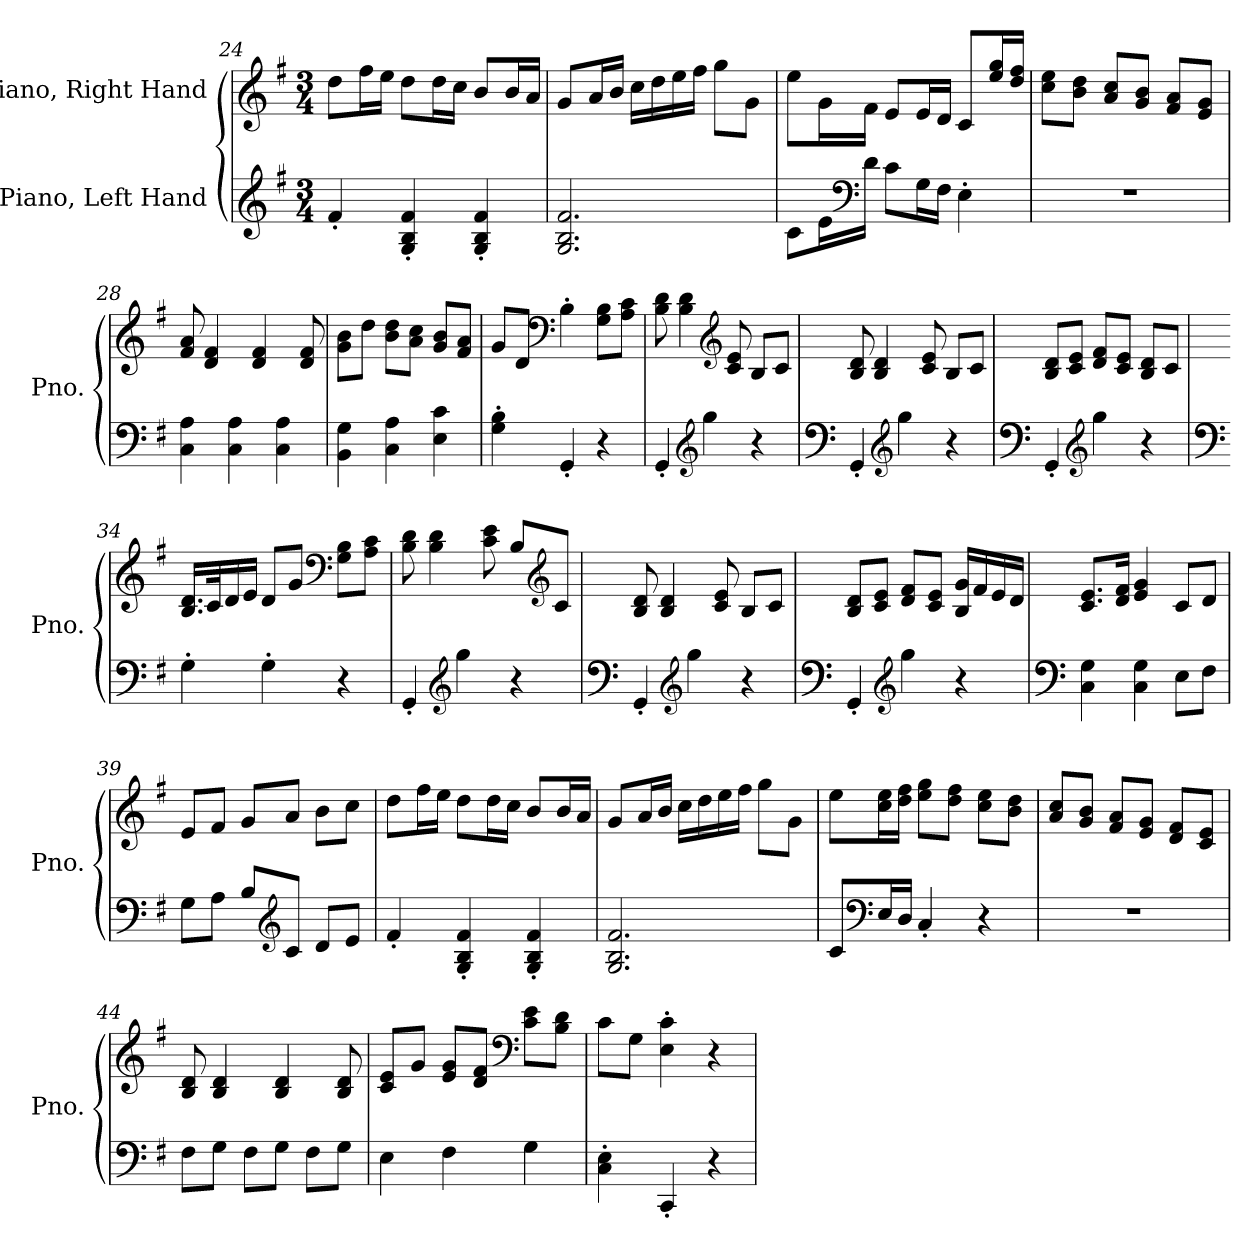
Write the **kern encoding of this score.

**kern	**kern
*part2	*part1
*staff2	*staff1
*I"Piano, Left Hand	*I"Piano, Right Hand
*I'Pno.	*I'Pno.
*clefG2	*clefG2
*k[f#]	*k[f#]
*M3/4	*M3/4
=24	=24
4f#'/	8dd\L
.	16ff#\L
.	16ee\JJ
4G/' 4B/' 4f#/'	8dd\L
.	16dd\L
.	16cc\JJ
4G/' 4B/' 4f#/'	8b/L
.	16b/L
.	16a/JJ
=25	=25
2.G/ 2.B/ 2.f#/	8g/L
.	16a/L
.	16b/JJ
.	16cc\LL
.	16dd\
.	16ee\
.	16ff#\JJ
.	8gg\L
.	8g\J
!!LO:LB:g=z
=26	=26
8c\L	8ee\L
16e\L	16g\L
*clefF4	*
16d\JJ	16f#\JJ
8c\L	8e/L
16G\L	16e/L
16F#\JJ	16d/JJ
4E'\	8c/L
.	16ee/ 16gg/L
.	16dd/ 16ff#/JJ
=27	=27
2.r	8cc\ 8ee\L
.	8b\ 8dd\J
.	8a/ 8cc/L
.	8g/ 8b/J
.	8f#/ 8a/L
.	8e/ 8g/J
=28	=28
4C\ 4A\	8f#/ 8a/
.	4d/ 4f#/
4C\ 4A\	.
.	4d/ 4f#/
4C\ 4A\	.
.	8d/ 8f#/
=29	=29
4BB\ 4G\	8g\ 8b\L
.	8dd\J
4C\ 4A\	8b\ 8dd\L
.	8a\ 8cc\J
4E\ 4c\	8g/ 8b/L
.	8f#/ 8a/J
=30	=30
4G\' 4B\'	8g/L
.	8d/J
*	*clefF4
4GG'/	4B'\
4r	8G\ 8B\L
.	8A\ 8c\J
!!LO:PB:g=z
=31	=31
4GG'/	8B\ 8d\
.	4B\ 4d\
*clefG2	*
4gg\	.
*	*clefG2
.	8c/ 8e/
4r	8B/L
.	8c/J
=32	=32
*clefF4	*
4GG'/	8B/ 8d/
.	4B/ 4d/
*clefG2	*
4gg\	.
.	8c/ 8e/
4r	8B/L
.	8c/J
=33	=33
*clefF4	*
4GG'/	8B/ 8d/L
.	8c/ 8e/J
*clefG2	*
4gg\	8d/ 8f#/L
.	8c/ 8e/J
4r	8B/ 8d/L
.	8c/J
=34	=34
*clefF4	*
4G'\	16.B/ 16.d/LL
.	32c/K
.	16d/
.	16e/JJ
4G'\	8d/L
.	8g/J
*	*clefF4
4r	8G\ 8B\L
.	8A\ 8c\J
!!LO:LB:g=z
=35	=35
4GG'/	8B\ 8d\
.	4B\ 4d\
*clefG2	*
4gg\	.
.	8c\ 8e\
4r	8B/L
*	*clefG2
.	8c/J
=36	=36
*clefF4	*
4GG'/	8B/ 8d/
.	4B/ 4d/
*clefG2	*
4gg\	.
.	8c/ 8e/
4r	8B/L
.	8c/J
=37	=37
*clefF4	*
4GG'/	8B/ 8d/L
.	8c/ 8e/J
*clefG2	*
4gg\	8d/ 8f#/L
.	8c/ 8e/J
4r	16B/ 16g/LL
.	16f#/
.	16e/
.	16d/JJ
=38	=38
*clefF4	*
4C\ 4G\	8.c/ 8.e/L
.	16d/ 16f#/Jk
4C\ 4G\	4e/ 4g/
8E\L	8c/L
8F#\J	8d/J
!!LO:LB:g=z
=39	=39
8G\L	8e/L
8A\J	8f#/J
8B/L	8g/L
*clefG2	*
8c/J	8a/J
8d/L	8b\L
8e/J	8cc\J
=40	=40
4f#'/	8dd\L
.	16ff#\L
.	16ee\JJ
4G/' 4B/' 4f#/'	8dd\L
.	16dd\L
.	16cc\JJ
4G/' 4B/' 4f#/'	8b/L
.	16b/L
.	16a/JJ
=41	=41
2.G/ 2.B/ 2.f#/	8g/L
.	16a/L
.	16b/JJ
.	16cc\LL
.	16dd\
.	16ee\
.	16ff#\JJ
.	8gg\L
.	8g\J
=42	=42
8c/L	8ee\L
*clefF4	*
16E/L	16cc\ 16ee\L
16D/JJ	16dd\ 16ff#\JJ
4C'/	8ee\ 8gg\L
.	8dd\ 8ff#\J
4r	8cc\ 8ee\L
.	8b\ 8dd\J
=43	=43
2.r	8a/ 8cc/L
.	8g/ 8b/J
.	8f#/ 8a/L
.	8e/ 8g/J
.	8d/ 8f#/L
.	8c/ 8e/J
!!LO:LB:g=z
=44	=44
8F#\L	8B/ 8d/
8G\J	4B/ 4d/
8F#\L	.
8G\J	4B/ 4d/
8F#\L	.
8G\J	8B/ 8d/
=45	=45
4E\	8c/ 8e/L
.	8g/J
4F#\	8e/ 8g/L
.	8d/ 8f#/J
*	*clefF4
4G\	8c\ 8e\L
.	8B\ 8d\J
=46	=46
4C\' 4E\'	8c\L
.	8G\J
4CC'/	4E\' 4c\'
4r	4r
=	=
*-	*-
